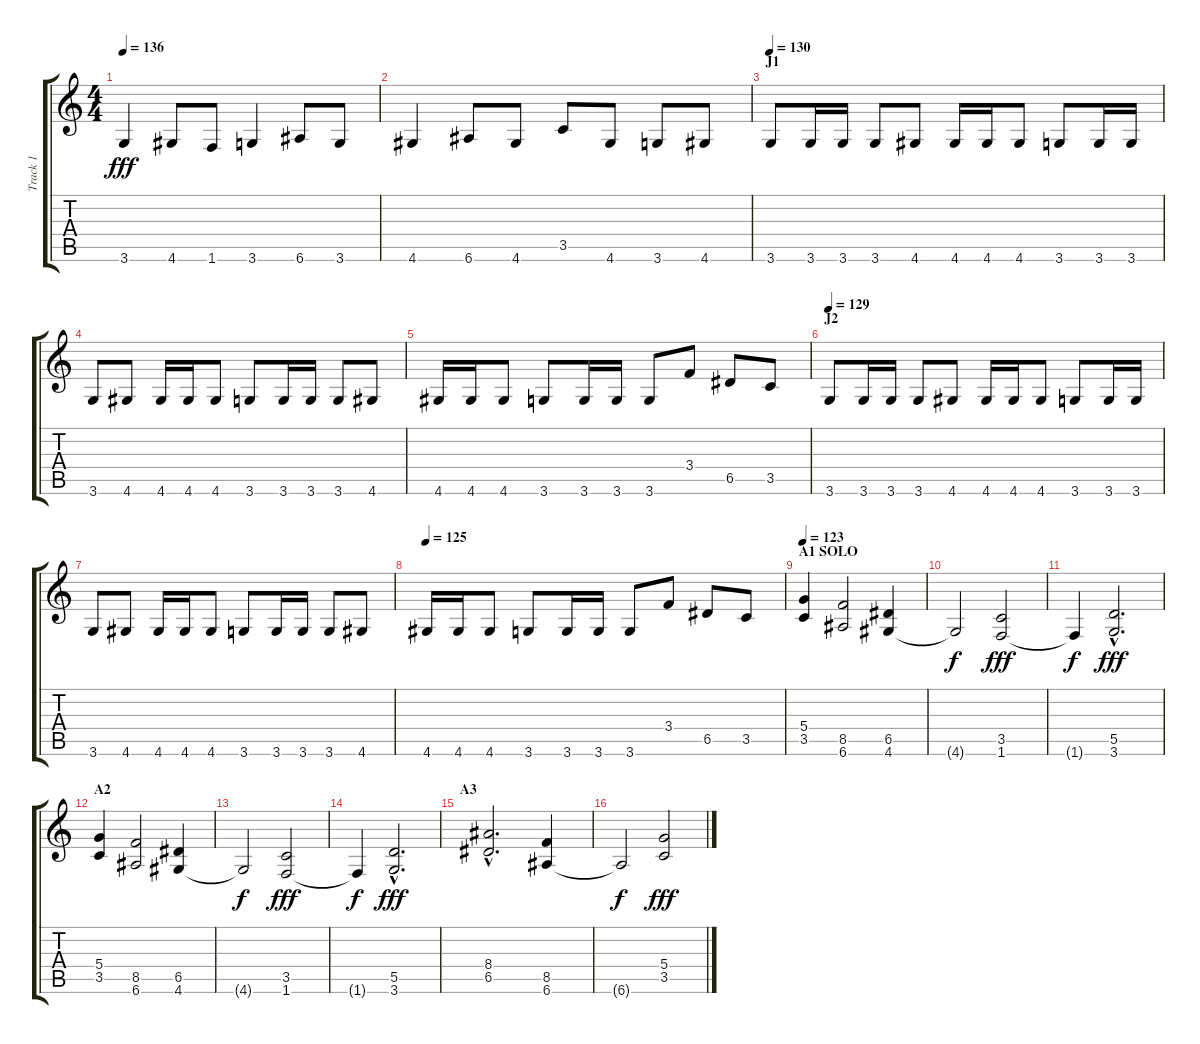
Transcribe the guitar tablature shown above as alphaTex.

\track ("Track 1" "Track 1") {instrument distortionguitar}
\staff {score tabs}
\tuning (E4 B3 G3 D3 A2 E2) {hide}
\ts (4 4)
\tempo 136
\clef g2
\ks c
3.6.4{dy fff} 4.6.8 1.6.8 3.6.4 6.6.8 3.6.8 |
4.6.4 6.6.8 4.6.8 3.5.8 4.6.8 3.6.8 4.6.8 |
\section ("" "J1")
\tempo 130
3.6.8 3.6.16 3.6.16 3.6.8 4.6.8 4.6.16 4.6.16 4.6.8 3.6.8 3.6.16 3.6.16 |
3.6.8 4.6.8 4.6.16 4.6.16 4.6.8 3.6.8 3.6.16 3.6.16 3.6.8 4.6.8 |
4.6.16 4.6.16 4.6.8 3.6.8 3.6.16 3.6.16 3.6.8 3.4.8 6.5.8 3.5.8 |
\section ("" "J2")
\tempo 129
3.6.8 3.6.16 3.6.16 3.6.8 4.6.8 4.6.16 4.6.16 4.6.8 3.6.8 3.6.16 3.6.16 |
3.6.8 4.6.8 4.6.16 4.6.16 4.6.8 3.6.8 3.6.16 3.6.16 3.6.8 4.6.8 |
\tempo 125
4.6.16 4.6.16 4.6.8 3.6.8 3.6.16 3.6.16 3.6.8 3.4.8 6.5.8 3.5.8 |
\section ("" "A1 SOLO")
\tempo 123
(5.4 3.5).4 (8.5 6.6).2 (6.5 4.6).4 |
4.6{t}.2{dy f} (3.5 1.6).2{dy fff} |
1.6{t}.4{dy f} (5.5{hac} 3.6{hac}).2{d dy fff} |
\section ("" "A2")
(5.4 3.5).4 (8.5 6.6).2 (6.5 4.6).4 |
4.6{t}.2{dy f} (3.5 1.6).2{dy fff} |
1.6{t}.4{dy f} (5.5{hac} 3.6{hac}).2{d dy fff} |
\section ("" "A3")
(8.4{hac} 6.5{hac}).2{d} (8.5 6.6).4 |
6.6{t}.2{dy f} (5.4 3.5).2{dy fff}
